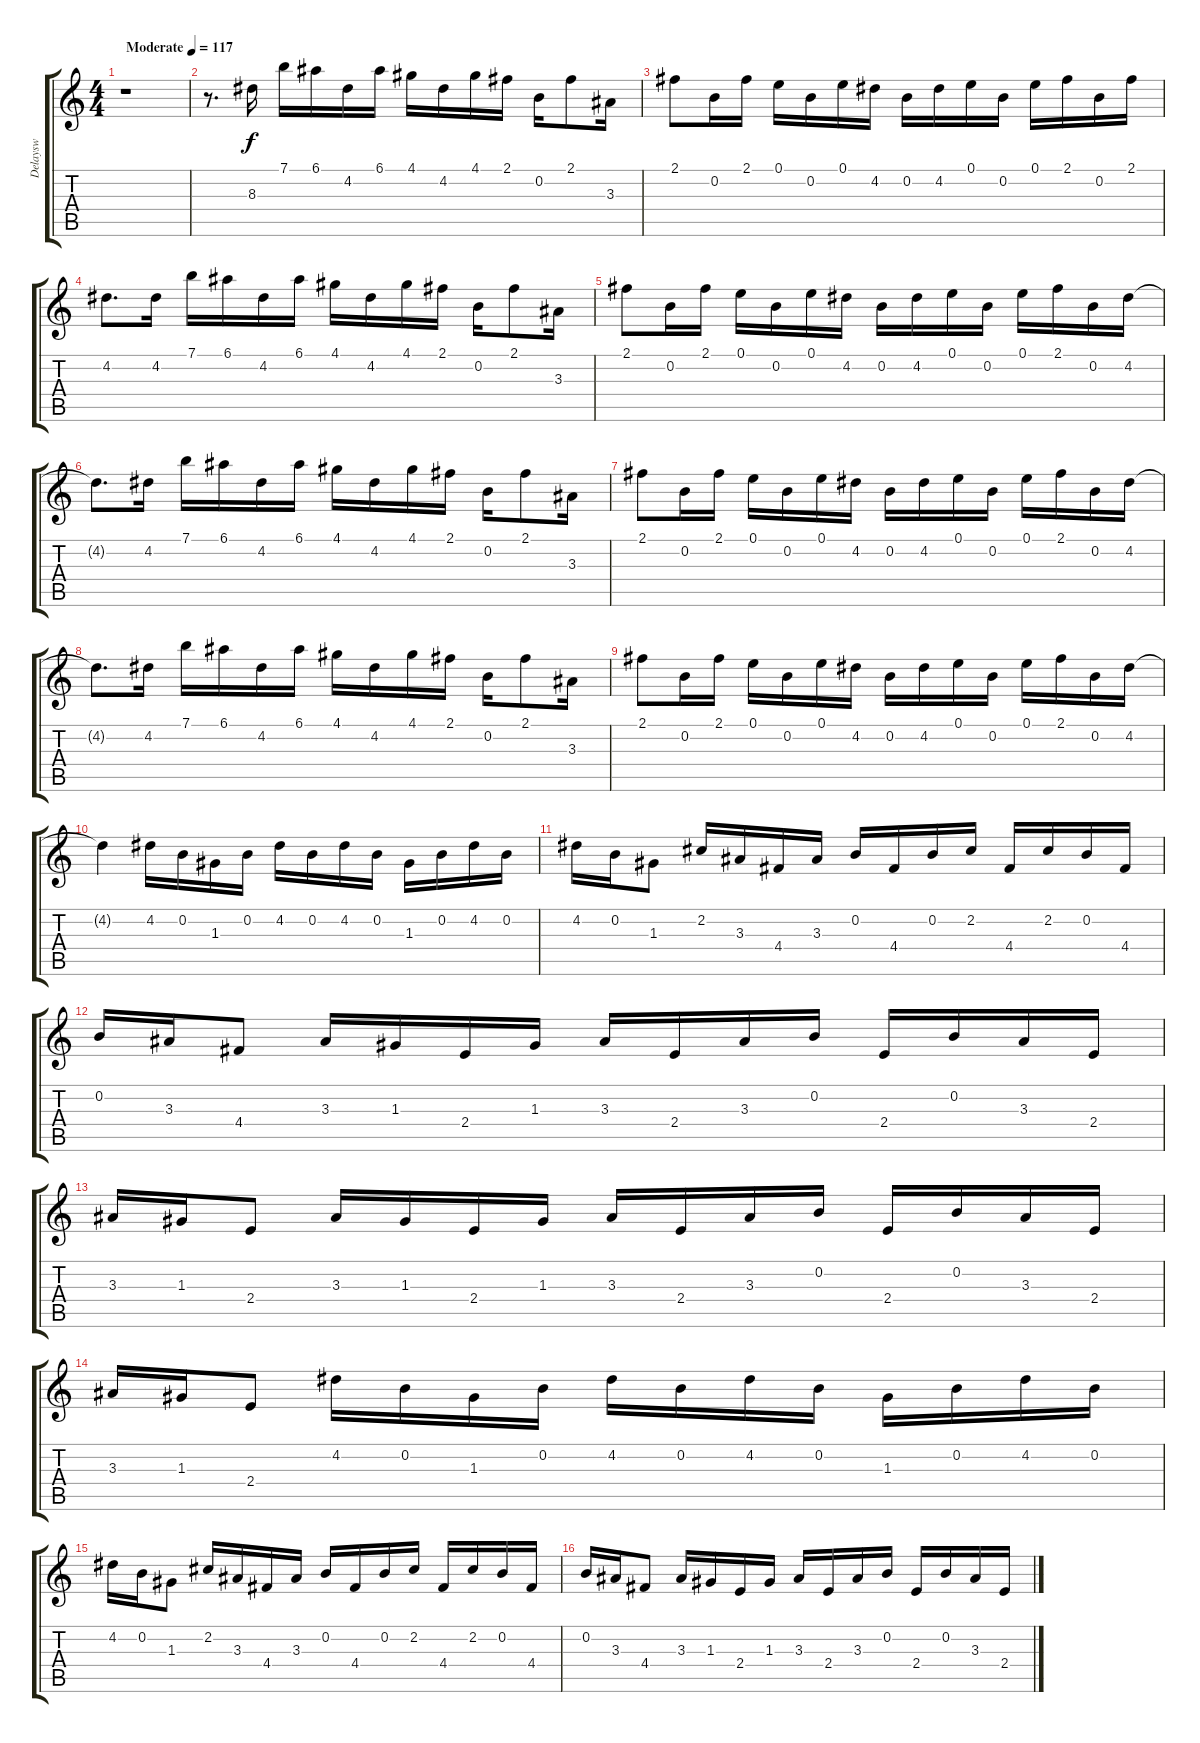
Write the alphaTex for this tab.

\track ("Delaysw" "Delaysw") {instrument electricguitarjazz}
\staff {score tabs}
\tuning (E4 B3 G3 D3 A2 E2) {hide}
\ts (4 4)
\tempo (117 "Moderate")
\clef g2
\ks c
r.1{dy f instrument electricguitarjazz} |
r.8{d} 8.3.16 7.1.16 6.1.16 4.2.16 6.1.16 4.1.16 4.2.16 4.1.16 2.1.16 0.2.16 2.1.8 3.3.16 |
2.1.8 0.2.16 2.1.16 0.1.16 0.2.16 0.1.16 4.2.16 0.2.16 4.2.16 0.1.16 0.2.16 0.1.16 2.1.16 0.2.16 2.1.16 |
4.2.8{d} 4.2.16 7.1.16 6.1.16 4.2.16 6.1.16 4.1.16 4.2.16 4.1.16 2.1.16 0.2.16 2.1.8 3.3.16 |
2.1.8 0.2.16 2.1.16 0.1.16 0.2.16 0.1.16 4.2.16 0.2.16 4.2.16 0.1.16 0.2.16 0.1.16 2.1.16 0.2.16 4.2.16 |
4.2{t}.8{d} 4.2.16 7.1.16 6.1.16 4.2.16 6.1.16 4.1.16 4.2.16 4.1.16 2.1.16 0.2.16 2.1.8 3.3.16 |
2.1.8 0.2.16 2.1.16 0.1.16 0.2.16 0.1.16 4.2.16 0.2.16 4.2.16 0.1.16 0.2.16 0.1.16 2.1.16 0.2.16 4.2.16 |
4.2{t}.8{d} 4.2.16 7.1.16 6.1.16 4.2.16 6.1.16 4.1.16 4.2.16 4.1.16 2.1.16 0.2.16 2.1.8 3.3.16 |
2.1.8 0.2.16 2.1.16 0.1.16 0.2.16 0.1.16 4.2.16 0.2.16 4.2.16 0.1.16 0.2.16 0.1.16 2.1.16 0.2.16 4.2.16 |
4.2{t}.4 4.2.16 0.2.16 1.3.16 0.2.16 4.2.16 0.2.16 4.2.16 0.2.16 1.3.16 0.2.16 4.2.16 0.2.16 |
4.2.16 0.2.16 1.3.8 2.2.16 3.3.16 4.4.16 3.3.16 0.2.16 4.4.16 0.2.16 2.2.16 4.4.16 2.2.16 0.2.16 4.4.16 |
0.2.16 3.3.16 4.4.8 3.3.16 1.3.16 2.4.16 1.3.16 3.3.16 2.4.16 3.3.16 0.2.16 2.4.16 0.2.16 3.3.16 2.4.16 |
3.3.16 1.3.16 2.4.8 3.3.16 1.3.16 2.4.16 1.3.16 3.3.16 2.4.16 3.3.16 0.2.16 2.4.16 0.2.16 3.3.16 2.4.16 |
3.3.16 1.3.16 2.4.8 4.2.16 0.2.16 1.3.16 0.2.16 4.2.16 0.2.16 4.2.16 0.2.16 1.3.16 0.2.16 4.2.16 0.2.16 |
4.2.16 0.2.16 1.3.8 2.2.16 3.3.16 4.4.16 3.3.16 0.2.16 4.4.16 0.2.16 2.2.16 4.4.16 2.2.16 0.2.16 4.4.16 |
0.2.16 3.3.16 4.4.8 3.3.16 1.3.16 2.4.16 1.3.16 3.3.16 2.4.16 3.3.16 0.2.16 2.4.16 0.2.16 3.3.16 2.4.16
